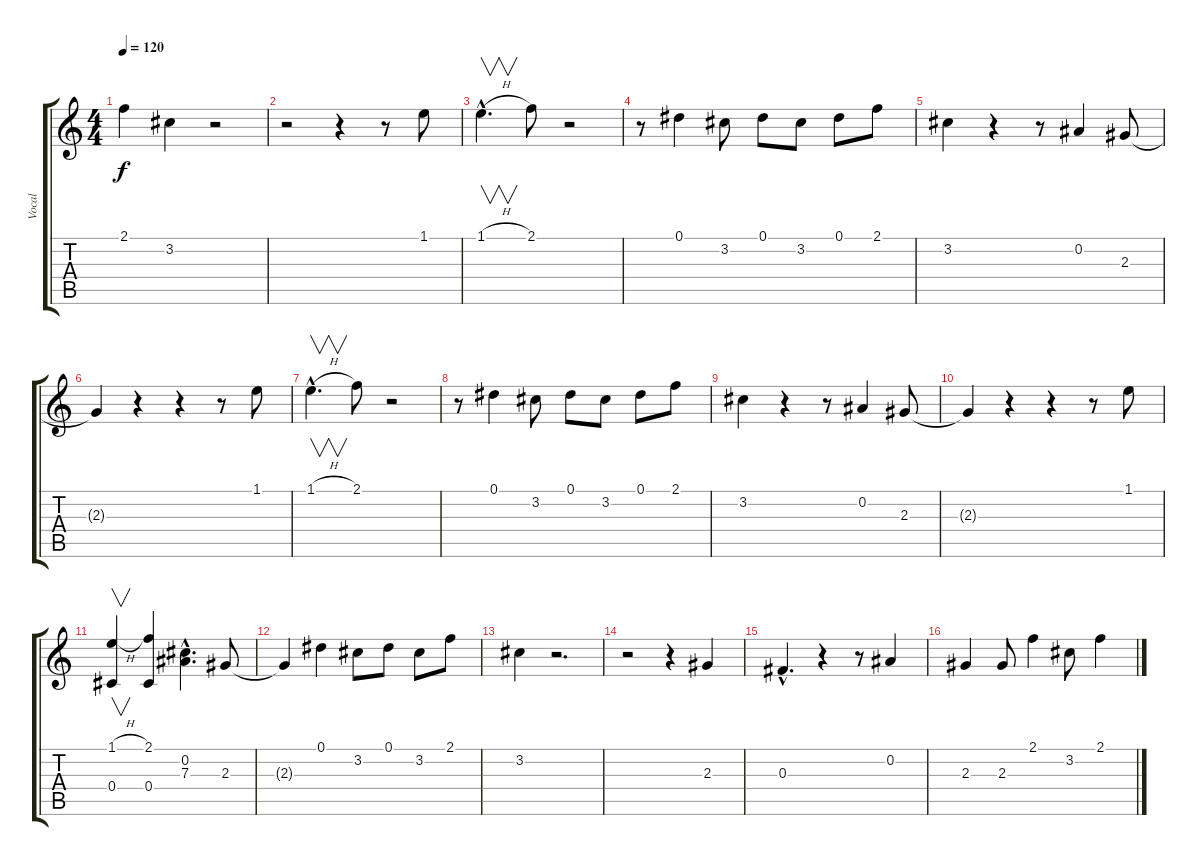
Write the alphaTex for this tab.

\track ("Vocal" "Vocal") {instrument distortionguitar}
\staff {score tabs}
\tuning (Eb4 Bb3 Gb3 Db3 Ab2 Eb2) {hide}
\ts (4 4)
\tempo 120
\clef g2
\ks c
2.1.4{dy f} 3.2.4 r.2 |
r.2 r.4 r.8 1.1.8 |
1.1{h hac}.4{v d} 2.1.8 r.2 |
r.8 0.1.4 3.2.8 0.1.8 3.2.8 0.1.8 2.1.8 |
3.2.4 r.4 r.8 0.2.4 2.3.8 |
2.3{t}.4 r.4 r.4 r.8 1.1.8 |
1.1{h hac}.4{v d} 2.1.8 r.2 |
r.8 0.1.4 3.2.8 0.1.8 3.2.8 0.1.8 2.1.8 |
3.2.4 r.4 r.8 0.2.4 2.3.8 |
2.3{t}.4 r.4 r.4 r.8 1.1.8 |
(1.1{h} 0.4).4{v} (2.1 0.4).4 (0.2{hac} 7.3{hac}).4{d} 2.3.8 |
2.3{t}.4 0.1.4 3.2.8 0.1.8 3.2.8 2.1.8 |
3.2.4 r.2{d} |
r.2 r.4 2.3.4 |
0.3{hac}.4{d} r.4 r.8 0.2.4 |
2.3.4 2.3.8 2.1.4 3.2.8 2.1.4
